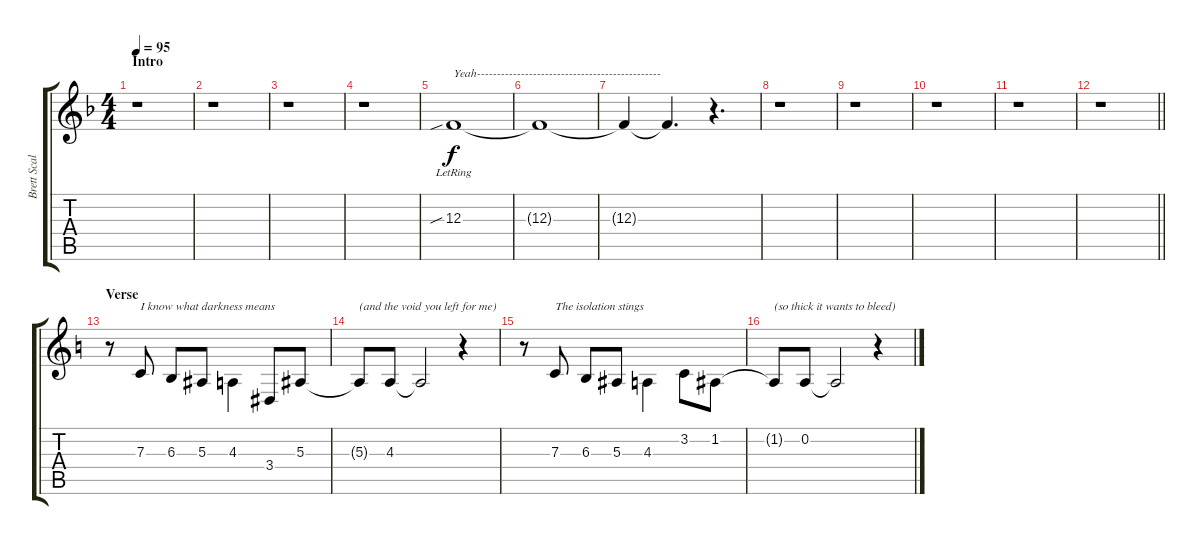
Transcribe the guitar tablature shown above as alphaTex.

\track ("Brett Scallions (Lead Vocals)" "Brett Scal") {instrument violin}
\staff {score tabs}
\tuning (D4 A3 F3 C3 G2 C2) {hide}
\ts (4 4)
\section ("" "Intro")
\tempo 95
\clef g2
\ks f
r.1{dy f instrument violin} |
r.1 |
r.1 |
r.1 |
12.3{sib lr}.1{txt "Yeah----------------------------------------------"} |
12.3{t}.1 |
12.3{t}.4 12.3{t}.4{d} r.4{d} |
r.1 |
r.1 |
r.1 |
r.1 |
\barLineRight lightlight
r.1 |
\section ("" "Verse")
\ks c
r.8 7.3.8{txt "I know what darkness means"} 6.3.8 5.3.8 4.3.4{beam Down} 3.4.8 5.3.8 |
5.3{t}.8{txt "(and the void you left for me)"} 4.3.8 4.3{t}.2 r.4 |
r.8 7.3.8{txt "The isolation stings"} 6.3.8 5.3.8 4.3.4{beam Down} 3.2.8{beam Down} 1.2.8{beam Down} |
1.2{t}.8{txt "(so thick it wants to bleed)"} 0.2.8 0.2{t}.2 r.4
